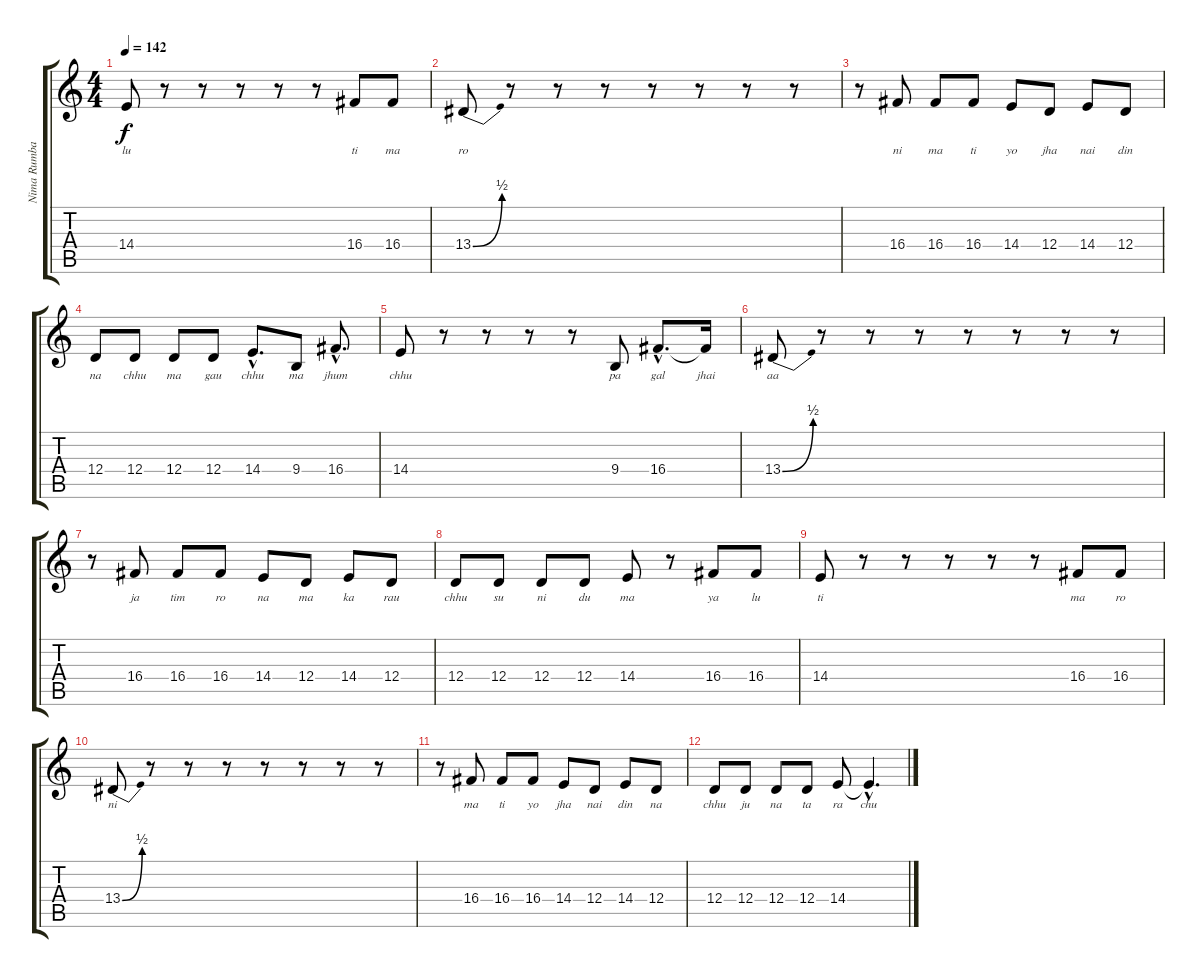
\track ("Nima Rumba+Lyrics" "Nima Rumba") {instrument tangoaccordion}
\staff {score tabs}
\tuning (E4 B3 G3 D3 A2 E2) {hide}
\ts (4 4)
\tempo 142
\clef g2
\ks c
14.4.8{lyrics (0 "lu") lyrics (1 "") lyrics (2 "") lyrics (3 "") lyrics (4 "") dy f} r.8 r.8 r.8 r.8 r.8 16.4.8{lyrics (0 "ti") lyrics (1 "") lyrics (2 "") lyrics (3 "") lyrics (4 "")} 16.4.8{lyrics (0 "ma") lyrics (1 "") lyrics (2 "") lyrics (3 "") lyrics (4 "")} |
13.4{be (bend 0 0 60 2)}.8{lyrics (0 "ro") lyrics (1 "") lyrics (2 "") lyrics (3 "") lyrics (4 "")} r.8 r.8 r.8 r.8 r.8 r.8 r.8 |
r.8 16.4.8{lyrics (0 "ni") lyrics (1 "") lyrics (2 "") lyrics (3 "") lyrics (4 "")} 16.4.8{lyrics (0 "ma") lyrics (1 "") lyrics (2 "") lyrics (3 "") lyrics (4 "")} 16.4.8{lyrics (0 "ti") lyrics (1 "") lyrics (2 "") lyrics (3 "") lyrics (4 "")} 14.4.8{lyrics (0 "yo") lyrics (1 "") lyrics (2 "") lyrics (3 "") lyrics (4 "")} 12.4.8{lyrics (0 "jha") lyrics (1 "") lyrics (2 "") lyrics (3 "") lyrics (4 "")} 14.4.8{lyrics (0 "nai") lyrics (1 "") lyrics (2 "") lyrics (3 "") lyrics (4 "")} 12.4.8{lyrics (0 "din") lyrics (1 "") lyrics (2 "") lyrics (3 "") lyrics (4 "")} |
12.4.8{lyrics (0 "na") lyrics (1 "") lyrics (2 "") lyrics (3 "") lyrics (4 "")} 12.4.8{lyrics (0 "chhu") lyrics (1 "") lyrics (2 "") lyrics (3 "") lyrics (4 "")} 12.4.8{lyrics (0 "ma") lyrics (1 "") lyrics (2 "") lyrics (3 "") lyrics (4 "")} 12.4.8{lyrics (0 "gau") lyrics (1 "") lyrics (2 "") lyrics (3 "") lyrics (4 "")} 14.4{hac}.8{d lyrics (0 "chhu") lyrics (1 "") lyrics (2 "") lyrics (3 "") lyrics (4 "")} 9.4.8{lyrics (0 "ma") lyrics (1 "") lyrics (2 "") lyrics (3 "") lyrics (4 "")} 16.4{hac}.8{d lyrics (0 "jhum") lyrics (1 "") lyrics (2 "") lyrics (3 "") lyrics (4 "")} |
14.4.8{lyrics (0 "chhu") lyrics (1 "") lyrics (2 "") lyrics (3 "") lyrics (4 "")} r.8 r.8 r.8 r.8 9.4.8{lyrics (0 "pa") lyrics (1 "") lyrics (2 "") lyrics (3 "") lyrics (4 "")} 16.4{hac}.8{d lyrics (0 "gal") lyrics (1 "") lyrics (2 "") lyrics (3 "") lyrics (4 "")} 16.4{t}.16{lyrics (0 "jhai") lyrics (1 "") lyrics (2 "") lyrics (3 "") lyrics (4 "")} |
13.4{be (bend 0 0 60 2)}.8{lyrics (0 "aa") lyrics (1 "") lyrics (2 "") lyrics (3 "") lyrics (4 "")} r.8 r.8 r.8 r.8 r.8 r.8 r.8 |
r.8 16.4.8{lyrics (0 "ja") lyrics (1 "") lyrics (2 "") lyrics (3 "") lyrics (4 "")} 16.4.8{lyrics (0 "tim") lyrics (1 "") lyrics (2 "") lyrics (3 "") lyrics (4 "")} 16.4.8{lyrics (0 "ro") lyrics (1 "") lyrics (2 "") lyrics (3 "") lyrics (4 "")} 14.4.8{lyrics (0 "na") lyrics (1 "") lyrics (2 "") lyrics (3 "") lyrics (4 "")} 12.4.8{lyrics (0 "ma") lyrics (1 "") lyrics (2 "") lyrics (3 "") lyrics (4 "")} 14.4.8{lyrics (0 "ka") lyrics (1 "") lyrics (2 "") lyrics (3 "") lyrics (4 "")} 12.4.8{lyrics (0 "rau") lyrics (1 "") lyrics (2 "") lyrics (3 "") lyrics (4 "")} |
12.4.8{lyrics (0 "chhu") lyrics (1 "") lyrics (2 "") lyrics (3 "") lyrics (4 "")} 12.4.8{lyrics (0 "su") lyrics (1 "") lyrics (2 "") lyrics (3 "") lyrics (4 "")} 12.4.8{lyrics (0 "ni") lyrics (1 "") lyrics (2 "") lyrics (3 "") lyrics (4 "")} 12.4.8{lyrics (0 "du") lyrics (1 "") lyrics (2 "") lyrics (3 "") lyrics (4 "")} 14.4.8{lyrics (0 "ma") lyrics (1 "") lyrics (2 "") lyrics (3 "") lyrics (4 "")} r.8 16.4.8{lyrics (0 "ya") lyrics (1 "") lyrics (2 "") lyrics (3 "") lyrics (4 "")} 16.4.8{lyrics (0 "lu") lyrics (1 "") lyrics (2 "") lyrics (3 "") lyrics (4 "")} |
14.4.8{lyrics (0 "ti") lyrics (1 "") lyrics (2 "") lyrics (3 "") lyrics (4 "")} r.8 r.8 r.8 r.8 r.8 16.4.8{lyrics (0 "ma") lyrics (1 "") lyrics (2 "") lyrics (3 "") lyrics (4 "")} 16.4.8{lyrics (0 "ro") lyrics (1 "") lyrics (2 "") lyrics (3 "") lyrics (4 "")} |
13.4{be (bend 0 0 60 2)}.8{lyrics (0 "ni") lyrics (1 "") lyrics (2 "") lyrics (3 "") lyrics (4 "")} r.8 r.8 r.8 r.8 r.8 r.8 r.8 |
r.8 16.4.8{lyrics (0 "ma") lyrics (1 "") lyrics (2 "") lyrics (3 "") lyrics (4 "")} 16.4.8{lyrics (0 "ti") lyrics (1 "") lyrics (2 "") lyrics (3 "") lyrics (4 "")} 16.4.8{lyrics (0 "yo") lyrics (1 "") lyrics (2 "") lyrics (3 "") lyrics (4 "")} 14.4.8{lyrics (0 "jha") lyrics (1 "") lyrics (2 "") lyrics (3 "") lyrics (4 "")} 12.4.8{lyrics (0 "nai") lyrics (1 "") lyrics (2 "") lyrics (3 "") lyrics (4 "")} 14.4.8{lyrics (0 "din") lyrics (1 "") lyrics (2 "") lyrics (3 "") lyrics (4 "")} 12.4.8{lyrics (0 "na") lyrics (1 "") lyrics (2 "") lyrics (3 "") lyrics (4 "")} |
12.4.8{lyrics (0 "chhu") lyrics (1 "") lyrics (2 "") lyrics (3 "") lyrics (4 "")} 12.4.8{lyrics (0 "ju") lyrics (1 "") lyrics (2 "") lyrics (3 "") lyrics (4 "")} 12.4.8{lyrics (0 "na") lyrics (1 "") lyrics (2 "") lyrics (3 "") lyrics (4 "")} 12.4.8{lyrics (0 "ta") lyrics (1 "") lyrics (2 "") lyrics (3 "") lyrics (4 "")} 14.4.8{lyrics (0 "ra") lyrics (1 "") lyrics (2 "") lyrics (3 "") lyrics (4 "")} 14.4{hac t}.4{d lyrics (0 "chu") lyrics (1 "") lyrics (2 "") lyrics (3 "") lyrics (4 "")}
